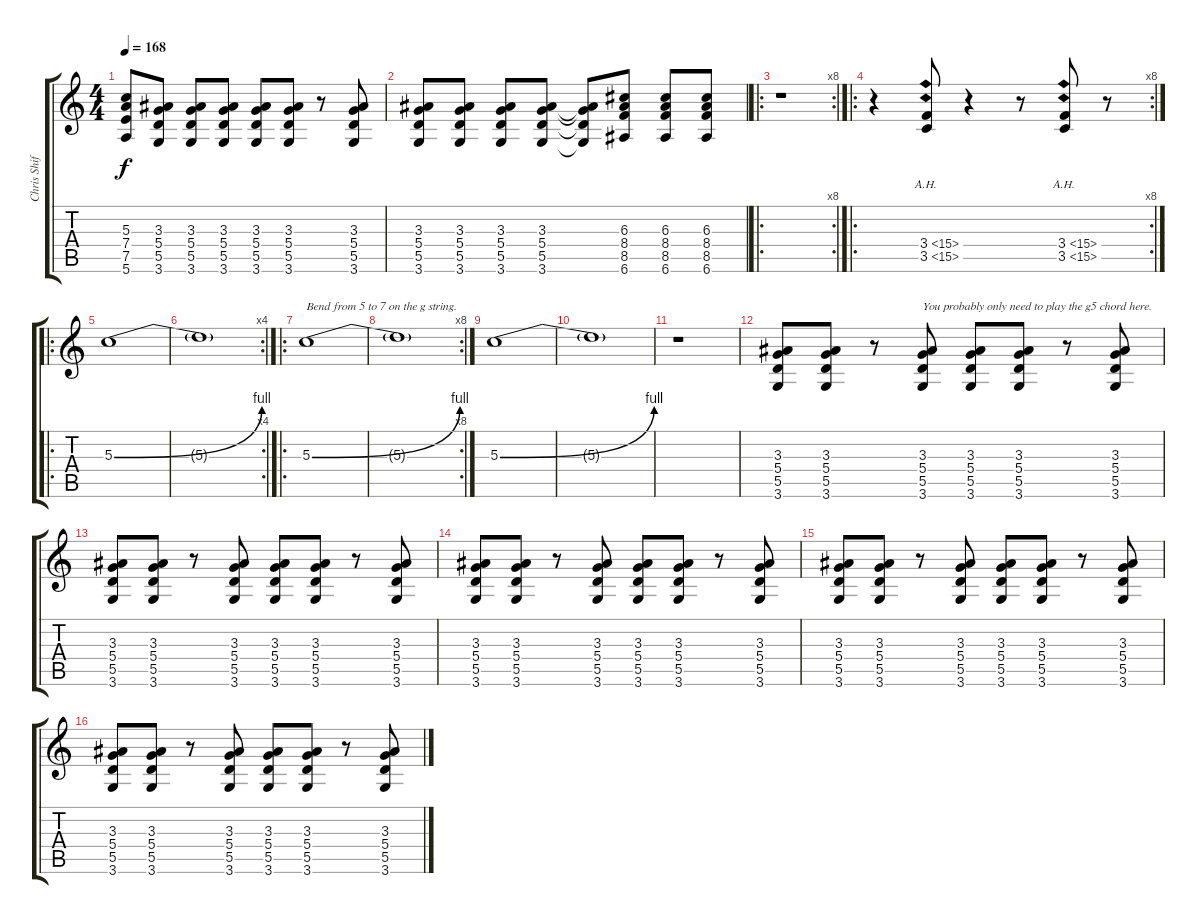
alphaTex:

\track ("Chris Shiflett" "Chris Shif") {instrument distortionguitar}
\staff {score tabs}
\tuning (E4 B3 G3 D3 A2 E2) {hide}
\ts (4 4)
\tempo 168
\clef g2
\ks c
(5.3{t} 7.4{t} 7.5{t} 5.6{t}).8{dy f} (3.3 5.4 5.5 3.6).8 (3.3 5.4 5.5 3.6).8 (3.3 5.4 5.5 3.6).8 (3.3 5.4 5.5 3.6).8 (3.3 5.4 5.5 3.6).8 r.8 (3.3 5.4 5.5 3.6).8 |
(3.3 5.4 5.5 3.6).8 (3.3 5.4 5.5 3.6).8 (3.3 5.4 5.5 3.6).8 (3.3 5.4 5.5 3.6).8 (3.3{t} 5.4{t} 5.5{t} 3.6{t}).8 (6.3 8.4 8.5 6.6).8 (6.3 8.4 8.5 6.6).8 (6.3 8.4 8.5 6.6).8 |
\ro
\rc 8
r.1 |
\ro
\rc 8
r.4 (3.4{ah 12} 3.5{ah 12}).8 r.4 r.8 (3.4{ah 12} 3.5{ah 12}).8 r.8 |
\ro
5.3{be (bend 0 0 60 4)}.1 |
\rc 4
5.3{t}.1 |
\ro
5.3{be (bend 0 0 60 4)}.1{txt "Bend from 5 to 7 on the g string."} |
\rc 8
5.3{t}.1 |
5.3{be (bend 0 0 60 4)}.1 |
5.3{t}.1 |
r.1 |
(3.3 5.4 5.5 3.6).8 (3.3 5.4 5.5 3.6).8 r.8 (3.3 5.4 5.5 3.6).8{txt "You probably only need to play the g5 chord here."} (3.3 5.4 5.5 3.6).8 (3.3 5.4 5.5 3.6).8 r.8 (3.3 5.4 5.5 3.6).8 |
(3.3 5.4 5.5 3.6).8 (3.3 5.4 5.5 3.6).8 r.8 (3.3 5.4 5.5 3.6).8 (3.3 5.4 5.5 3.6).8 (3.3 5.4 5.5 3.6).8 r.8 (3.3 5.4 5.5 3.6).8 |
(3.3 5.4 5.5 3.6).8 (3.3 5.4 5.5 3.6).8 r.8 (3.3 5.4 5.5 3.6).8 (3.3 5.4 5.5 3.6).8 (3.3 5.4 5.5 3.6).8 r.8 (3.3 5.4 5.5 3.6).8 |
(3.3 5.4 5.5 3.6).8 (3.3 5.4 5.5 3.6).8 r.8 (3.3 5.4 5.5 3.6).8 (3.3 5.4 5.5 3.6).8 (3.3 5.4 5.5 3.6).8 r.8 (3.3 5.4 5.5 3.6).8 |
(3.3 5.4 5.5 3.6).8 (3.3 5.4 5.5 3.6).8 r.8 (3.3 5.4 5.5 3.6).8 (3.3 5.4 5.5 3.6).8 (3.3 5.4 5.5 3.6).8 r.8 (3.3 5.4 5.5 3.6).8
